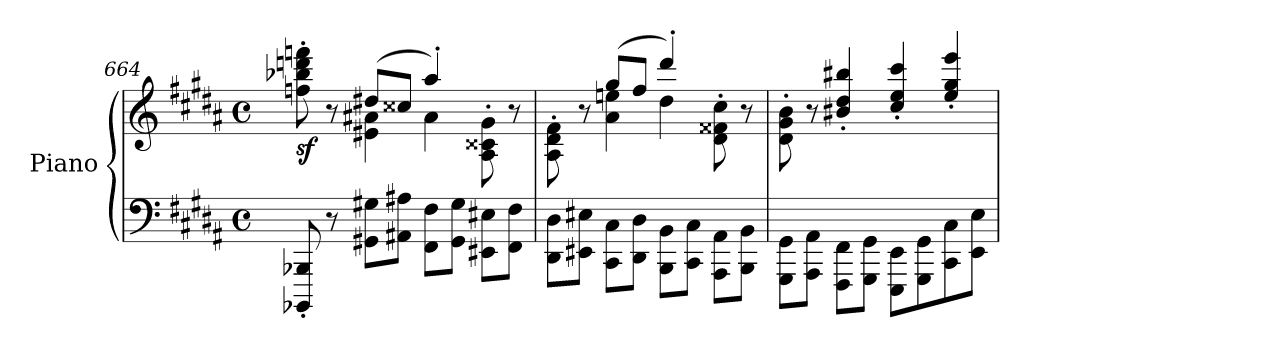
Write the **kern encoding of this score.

**kern	**kern	**dynam
*part1	*part1	*part1
*staff2	*staff1	*staff1/2
*I"Piano	*	*
*I'Pno	*	*
*clefF4	*clefG2	*
*k[f#c#g#d#a#]	*k[f#c#g#d#a#]	*
*M4/4	*M4/4	*
*met(c)	*met(c)	*
=664	=664	=664
*	*^	*
!	!	!	!LO:DY:b
8BBBB-X/' 8BBB-X/'	8ffn\' 8bb-X\' 8dddn\' 8fffn\'	4ryy	sf
8r	8r	.	.
8GG#X\ 8G#X\L	(>8dd#X/L	4e#X\ 4a#X\	.
8AA#X\ 8A#X\J	8cc##X/J	.	.
8FF#\ 8F#\L	4aa#'/)	4a#\	.
8GG#\ 8G#\J	.	.	.
8EE#X\ 8E#X\L	8A#\' 8c##X\' 8g#\'	4ryy	.
8FF#\ 8F#\J	8r	.	.
=665	=665	=665	=665
8DD#\ 8D#\L	8A#\' 8d#\' 8f#\'	4ryy	.
8EE#X\ 8E#X\J	8r	.	.
8CC#\ 8C#\L	(>8gg#/L	4a#\ 4een\	.
8DD#\ 8D#\J	8ff#/J	.	.
8BBB\ 8BB\L	4ddd#'/)	4dd#\	.
8CC#\ 8C#\J	.	.	.
8AAA#\ 8AA#\L	8d#\' 8f##X\' 8cc#\'	4ryy	.
8BBB\ 8BB\J	8r	.	.
*	*v	*v	*
!!LO:LB:g=z
=666	=666	=666
8GGG#\ 8GG#\L	8d#\' 8g#\' 8b\'	.
8AAA#\ 8AA#\J	8r	.
8FFF#\ 8FF#\L	4b#X/' 4dd#/' 4bb#X/'	.
8GGG#\ 8GG#\J	.	.
8EEE\ 8EE\L	4cc#/' 4ee/' 4ccc#/'	.
8GGG#\ 8GG#\	.	.
8CC#\ 8C#\	4ee/' 4gg#/' 4eee/'	.
8EE\ 8E\J	.	.
=	=	=
*-	*-	*-
